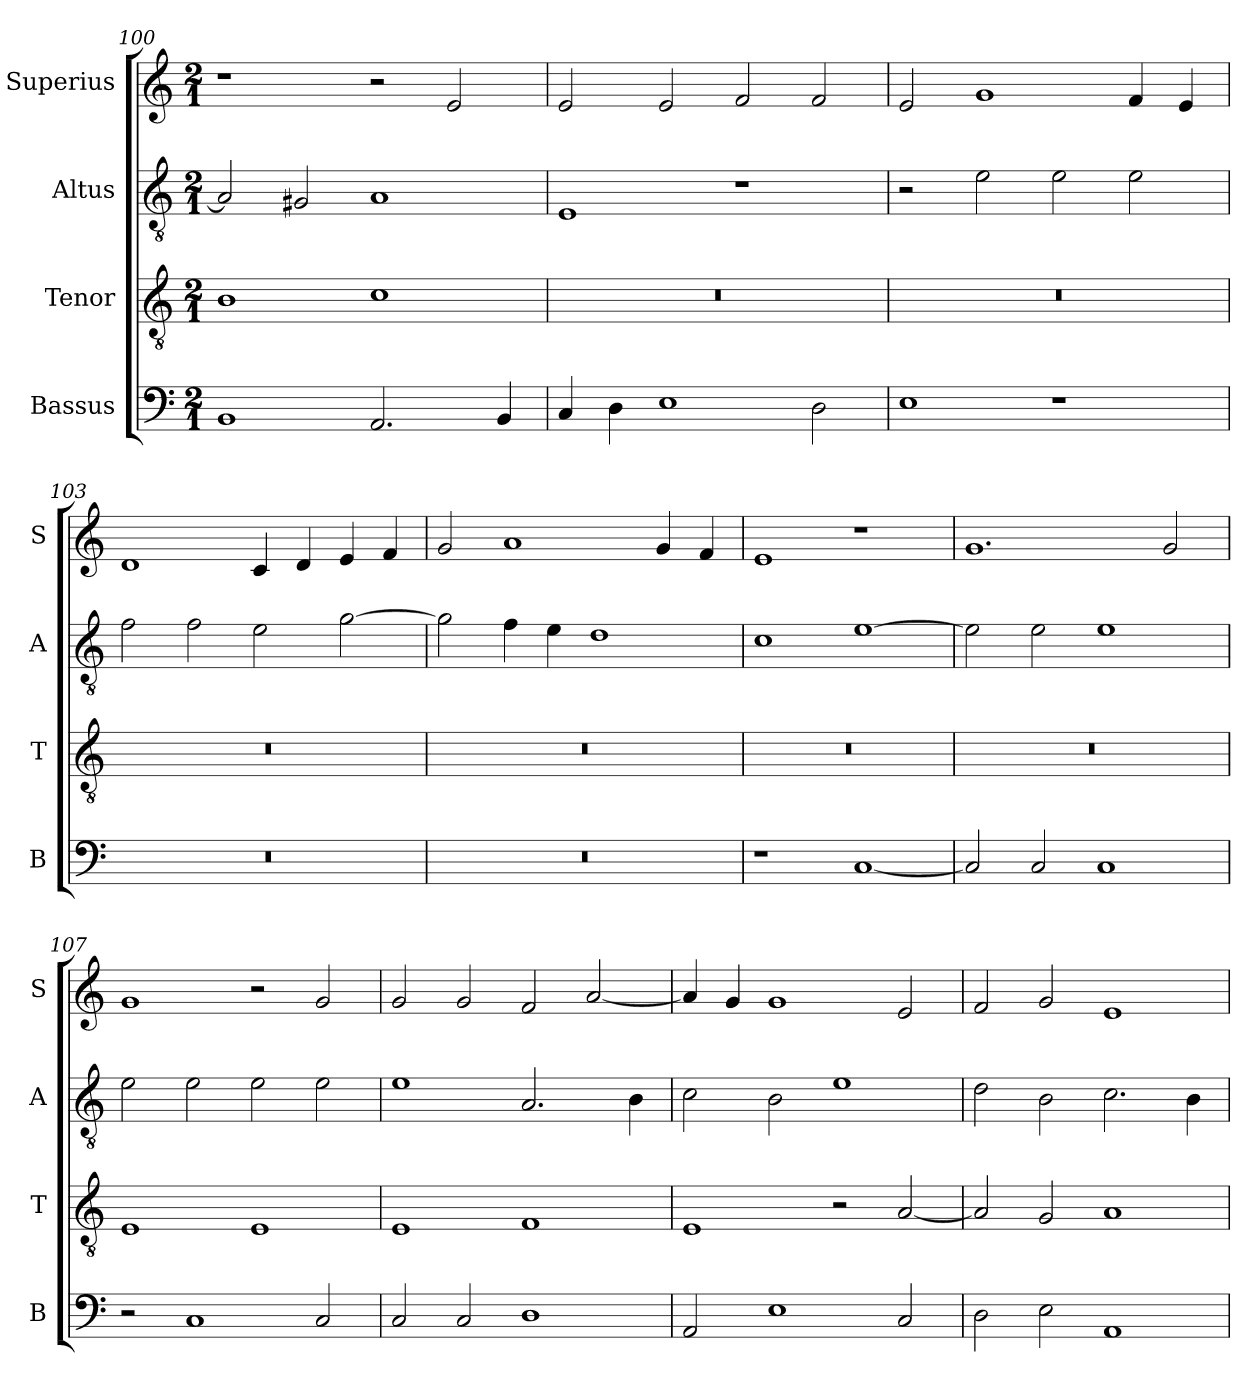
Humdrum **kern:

**kern	**kern	**kern	**kern
*part4	*part3	*part2	*part1
*staff4	*staff3	*staff2	*staff1
*I"Bassus	*I"Tenor	*I"Altus	*I"Superius
*I'B	*I'T	*I'A	*I'S
*clefF4	*clefGv2	*clefGv2	*clefG2
*k[]	*k[]	*k[]	*k[]
*M2/1	*M2/1	*M2/1	*M2/1
=100	=100	=100	=100
1BB	1B	2A/]	1r
.	.	2G#X/	.
2.AA/	1c	1A	2r
.	.	.	2e/
4BB/	.	.	.
=101	=101	=101	=101
4C/	0r	1E	2e/
4D\	.	.	.
1E	.	.	2e/
.	.	1r	2f/
2D\	.	.	2f/
=102	=102	=102	=102
1E	0r	2r	2e/
.	.	2e\	1g
1r	.	2e\	.
.	.	2e\	4f/
.	.	.	4e/
=103	=103	=103	=103
0r	0r	2f\	1d
.	.	2f\	.
.	.	2e\	4c/
.	.	.	4d/
.	.	[2g\	4e/
.	.	.	4f/
=104	=104	=104	=104
0r	0r	2g\]	2g/
.	.	4f\	1a
.	.	4e\	.
.	.	1d	.
.	.	.	4g/
.	.	.	4f/
=105	=105	=105	=105
1r	0r	1c	1e
[1C	.	[1e	1r
=106	=106	=106	=106
2C/]	0r	2e\]	1.g
2C/	.	2e\	.
1C	.	1e	.
.	.	.	2g/
=107	=107	=107	=107
2r	1E	2e\	1g
1C	.	2e\	.
.	1E	2e\	2r
2C/	.	2e\	2g/
=108	=108	=108	=108
2C/	1E	1e	2g/
2C/	.	.	2g/
1D	1F	2.A/	2f/
.	.	.	[2a/
.	.	4B\	.
=109	=109	=109	=109
2AA/	1E	2c\	4a/]
.	.	.	4g/
1E	.	2B\	1g
.	2r	1e	.
2C/	[2A/	.	2e/
=110	=110	=110	=110
2D\	2A/]	2d\	2f/
2E\	2G/	2B\	2g/
1AA	1A	2.c\	1e
.	.	4B\	.
=	=	=	=
*-	*-	*-	*-
